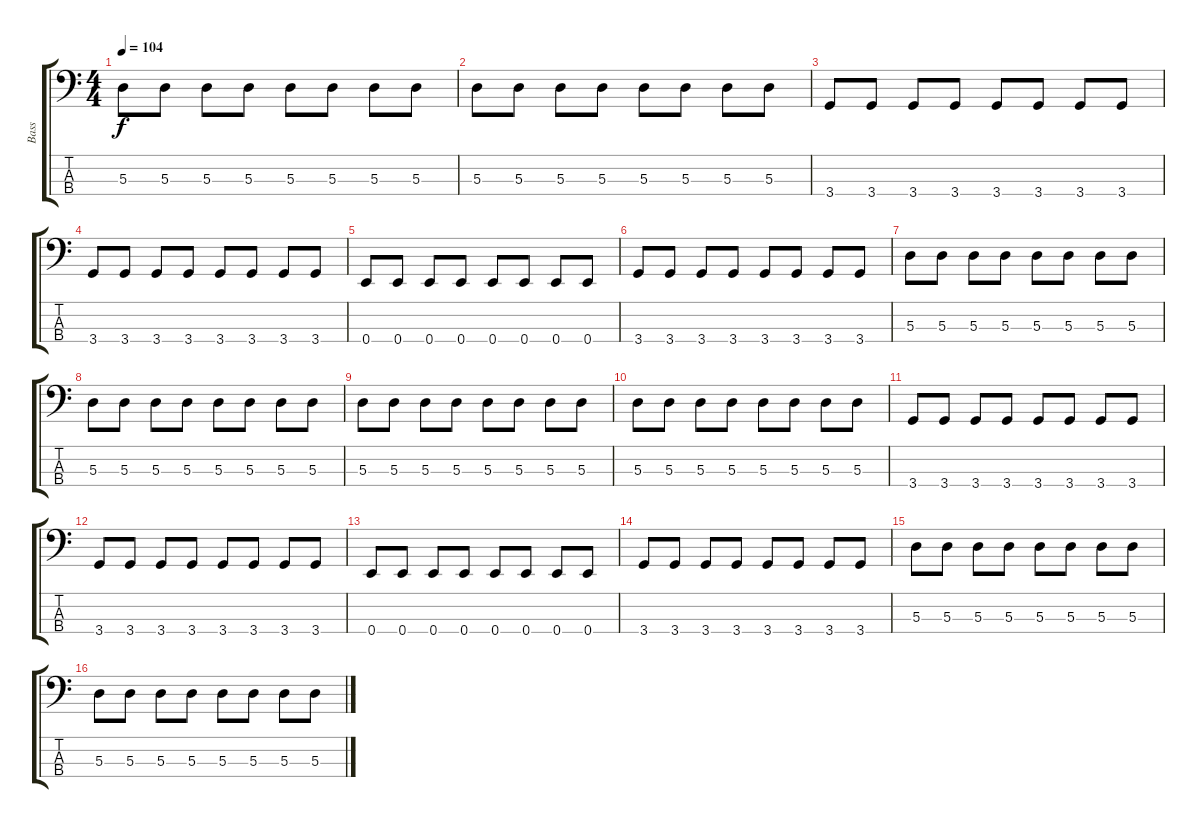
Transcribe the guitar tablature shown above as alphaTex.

\track ("Bass" "Bass") {instrument slapbass1}
\staff {score tabs}
\tuning (G2 D2 A1 E1) {hide}
\ts (4 4)
\tempo 104
\clef f4
\ks c
5.3.8{dy f instrument slapbass1} 5.3.8 5.3.8 5.3.8 5.3.8 5.3.8 5.3.8 5.3.8 |
5.3.8 5.3.8 5.3.8 5.3.8 5.3.8 5.3.8 5.3.8 5.3.8 |
3.4.8 3.4.8 3.4.8 3.4.8 3.4.8 3.4.8 3.4.8 3.4.8 |
3.4.8 3.4.8 3.4.8 3.4.8 3.4.8 3.4.8 3.4.8 3.4.8 |
0.4.8 0.4.8 0.4.8 0.4.8 0.4.8 0.4.8 0.4.8 0.4.8 |
3.4.8 3.4.8 3.4.8 3.4.8 3.4.8 3.4.8 3.4.8 3.4.8 |
5.3.8 5.3.8 5.3.8 5.3.8 5.3.8 5.3.8 5.3.8 5.3.8 |
5.3.8 5.3.8 5.3.8 5.3.8 5.3.8 5.3.8 5.3.8 5.3.8 |
5.3.8 5.3.8 5.3.8 5.3.8 5.3.8 5.3.8 5.3.8 5.3.8 |
5.3.8 5.3.8 5.3.8 5.3.8 5.3.8 5.3.8 5.3.8 5.3.8 |
3.4.8 3.4.8 3.4.8 3.4.8 3.4.8 3.4.8 3.4.8 3.4.8 |
3.4.8 3.4.8 3.4.8 3.4.8 3.4.8 3.4.8 3.4.8 3.4.8 |
0.4.8 0.4.8 0.4.8 0.4.8 0.4.8 0.4.8 0.4.8 0.4.8 |
3.4.8 3.4.8 3.4.8 3.4.8 3.4.8 3.4.8 3.4.8 3.4.8 |
5.3.8 5.3.8 5.3.8 5.3.8 5.3.8 5.3.8 5.3.8 5.3.8 |
5.3.8 5.3.8 5.3.8 5.3.8 5.3.8 5.3.8 5.3.8 5.3.8
